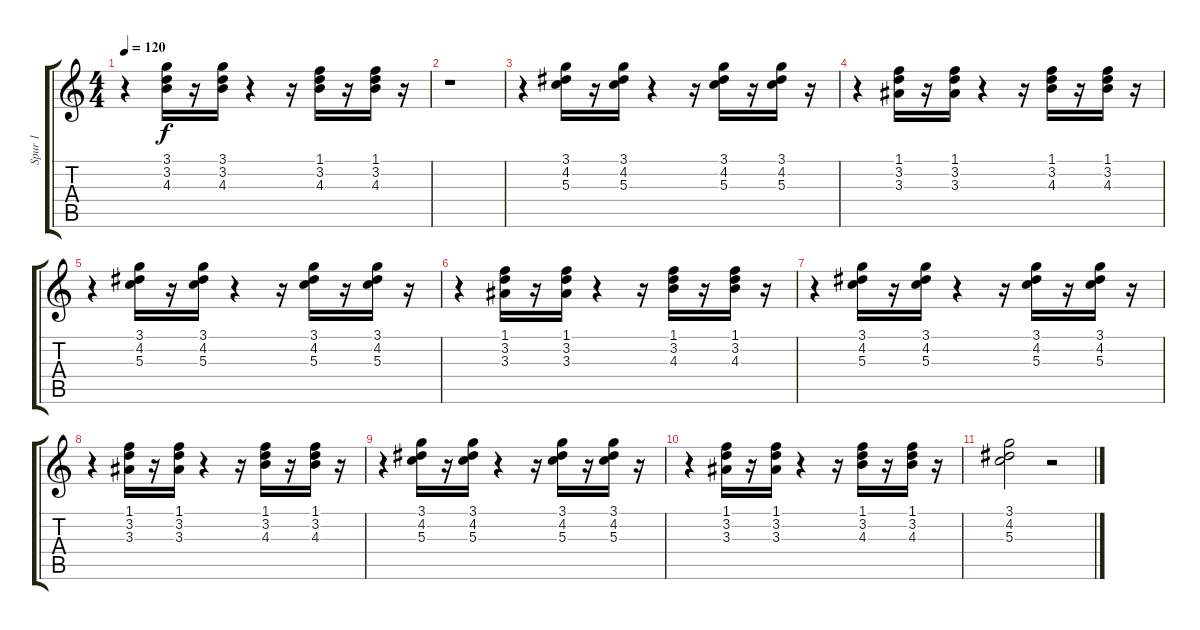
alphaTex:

\track ("Spur 1" "Spur 1") {instrument electricguitarclean}
\staff {score tabs}
\tuning (E4 B3 G3 D3 A2 E2) {hide}
\ts (4 4)
\tempo 120
\clef g2
\ks c
r.4{dy f} (3.1 3.2 4.3).16 r.16 (3.1 3.2 4.3).16 r.4 r.16 (1.1 3.2 4.3).16 r.16 (1.1 3.2 4.3).16 r.16 |
r.1 |
r.4 (3.1 4.2 5.3).16 r.16 (3.1 4.2 5.3).16 r.4 r.16 (3.1 4.2 5.3).16 r.16 (3.1 4.2 5.3).16 r.16 |
r.4 (1.1 3.2 3.3).16 r.16 (1.1 3.2 3.3).16 r.4 r.16 (1.1 3.2 4.3).16 r.16 (1.1 3.2 4.3).16 r.16 |
r.4 (3.1 4.2 5.3).16 r.16 (3.1 4.2 5.3).16 r.4 r.16 (3.1 4.2 5.3).16 r.16 (3.1 4.2 5.3).16 r.16 |
r.4 (1.1 3.2 3.3).16 r.16 (1.1 3.2 3.3).16 r.4 r.16 (1.1 3.2 4.3).16 r.16 (1.1 3.2 4.3).16 r.16 |
r.4 (3.1 4.2 5.3).16 r.16 (3.1 4.2 5.3).16 r.4 r.16 (3.1 4.2 5.3).16 r.16 (3.1 4.2 5.3).16 r.16 |
r.4 (1.1 3.2 3.3).16 r.16 (1.1 3.2 3.3).16 r.4 r.16 (1.1 3.2 4.3).16 r.16 (1.1 3.2 4.3).16 r.16 |
r.4 (3.1 4.2 5.3).16 r.16 (3.1 4.2 5.3).16 r.4 r.16 (3.1 4.2 5.3).16 r.16 (3.1 4.2 5.3).16 r.16 |
r.4 (1.1 3.2 3.3).16 r.16 (1.1 3.2 3.3).16 r.4 r.16 (1.1 3.2 4.3).16 r.16 (1.1 3.2 4.3).16 r.16 |
(3.1 4.2 5.3).2 r.2
